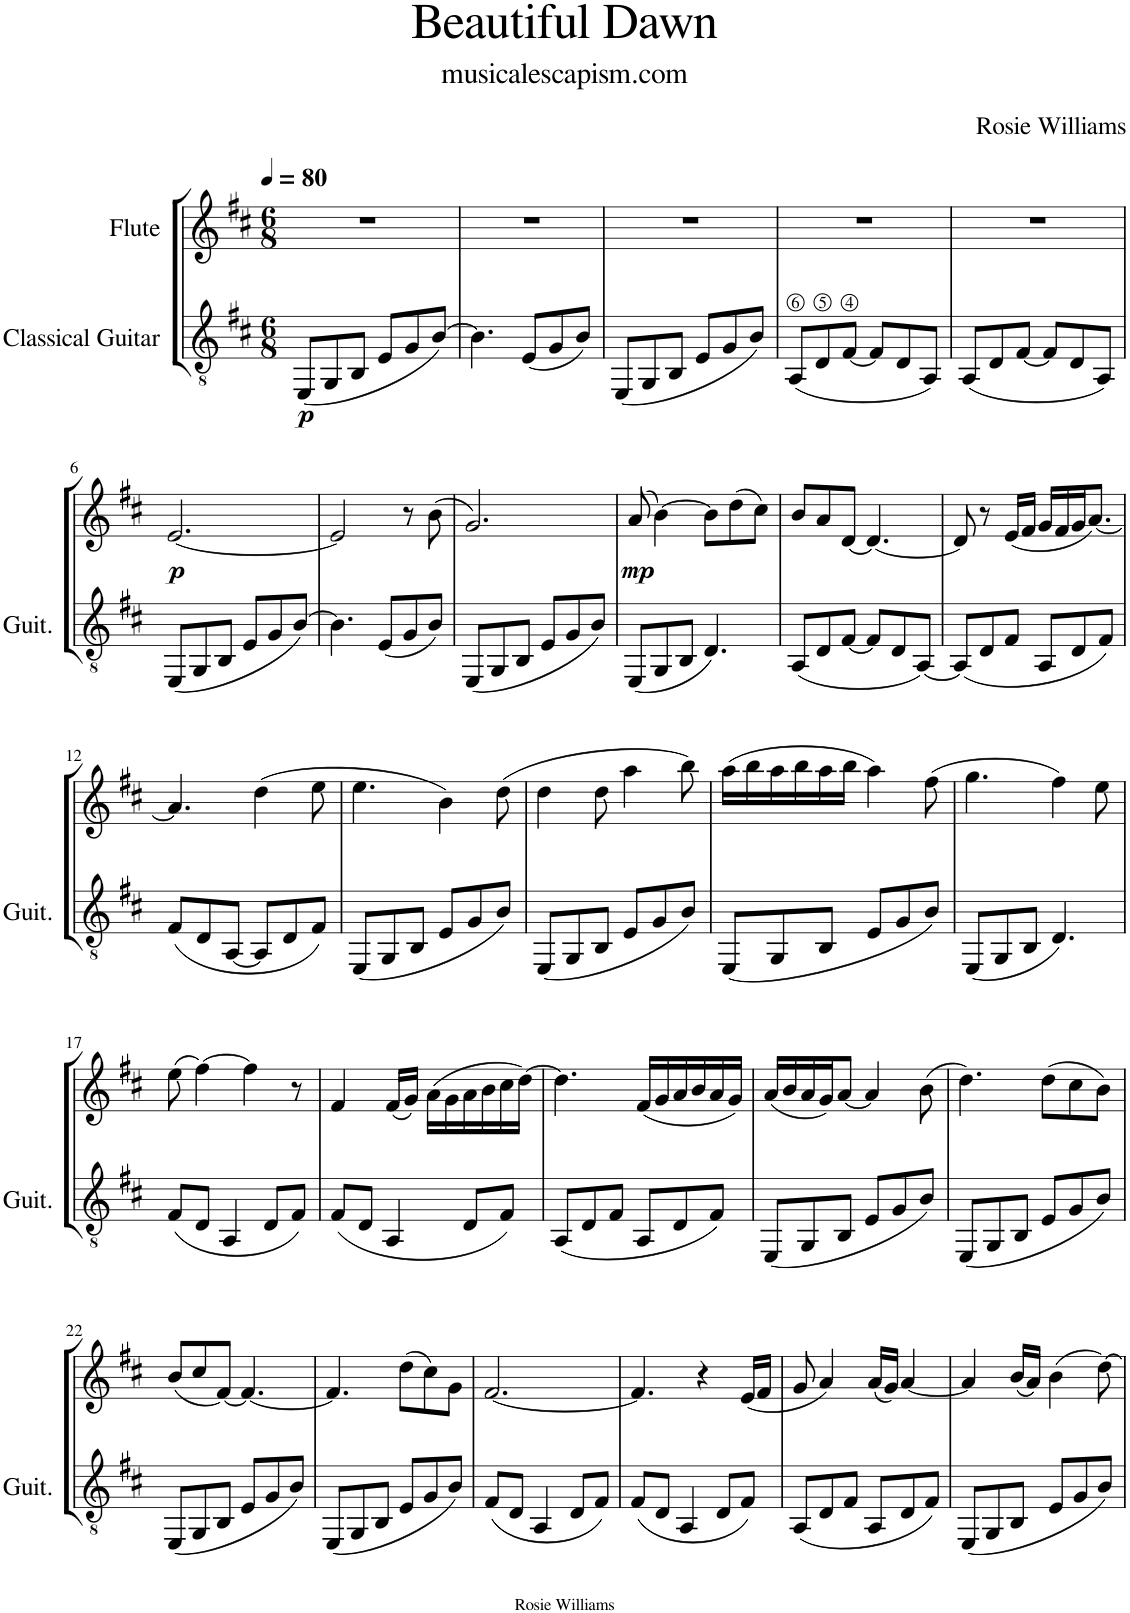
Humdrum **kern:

**kern	**dynam	**kern	**dynam
*part2	*part2	*part1	*part1
*staff2	*staff2	*staff1	*staff1
*I"Classical Guitar	*	*I"Flute	*
*I'Guit.	*	*I'Fl	*
*clefGv2	*	*clefG2	*
*k[f#c#]	*	*k[f#c#]	*
*M6/8	*	*M6/8	*
*MM80	*	*MM80	*
=1	=1	=1	=1
!	!LO:DY:b	!	!
(8EE/L	p	2.r	.
8GG/	.	.	.
8BB/J	.	.	.
8E/L	.	.	.
8G/	.	.	.
[8B/J)	.	.	.
=2	=2	=2	=2
4.B\]	.	2.r	.
(<8E/L	.	.	.
8G/	.	.	.
8B/J)	.	.	.
=3	=3	=3	=3
(<8EE/L	.	2.r	.
8GG/	.	.	.
8BB/J	.	.	.
8E/L	.	.	.
8G/	.	.	.
8B/J)	.	.	.
=4	=4	=4	=4
(<8AA/L	.	2.r	.
8D/	.	.	.
[8F#/J	.	.	.
8F#/L]	.	.	.
8D/	.	.	.
8AA/J)	.	.	.
=5	=5	=5	=5
(<8AA/L	.	2.r	.
8D/	.	.	.
[8F#/J	.	.	.
8F#/L]	.	.	.
8D/	.	.	.
8AA/J)	.	.	.
!!LO:LB:g=z
=6	=6	=6	=6
!	!	!	!LO:DY:b
(<8EE/L	.	[2.e/	p
8GG/	.	.	.
8BB/J	.	.	.
8E/L	.	.	.
8G/	.	.	.
[8B/J)	.	.	.
=7	=7	=7	=7
4.B\]	.	2e/]	.
(<8E/L	.	.	.
8G/	.	8r	.
8B/J)	.	(>8b\	.
=8	=8	=8	=8
(<8EE/L	.	2.g/)	.
8GG/	.	.	.
8BB/J	.	.	.
8E/L	.	.	.
8G/	.	.	.
8B/J)	.	.	.
=9	=9	=9	=9
!	!	!	!LO:DY:b
(<8EE/L	.	(>8a/	mp
8GG/	.	[4b\)	.
8BB/J	.	.	.
4.D/)	.	8b\L]	.
.	.	(>8dd\	.
.	.	8cc#\J)	.
=10	=10	=10	=10
(<8AA/L	.	8b/L	.
8D/	.	8a/	.
[8F#/J	.	[8d/J	.
8F#/L]	.	4.d/_	.
8D/	.	.	.
[8AA/J)	.	.	.
=11	=11	=11	=11
(<8AA/L]	.	8d/]	.
8D/	.	8r	.
8F#/J	.	(<16e/LL	.
.	.	16f#/JJ	.
8AA/L	.	16g/LL	.
.	.	16f#/	.
8D/	.	16g/J	.
.	.	[8.a/J)	.
8F#/J)	.	.	.
!!LO:LB:g=z
=12	=12	=12	=12
(<8F#/L	.	4.a/]	.
8D/	.	.	.
[8AA/J	.	.	.
8AA/L]	.	(>4dd\	.
8D/	.	.	.
8F#/J)	.	8ee\	.
=13	=13	=13	=13
(<8EE/L	.	4.ee\	.
8GG/	.	.	.
8BB/J	.	.	.
8E/L	.	4b\)	.
8G/	.	.	.
8B/J)	.	(>8dd\	.
=14	=14	=14	=14
(8EE/L	.	4dd\	.
8GG/	.	.	.
8BB/J	.	8dd\	.
8E/L	.	4aa\	.
8G/	.	.	.
8B/J)	.	8bb\)	.
=15	=15	=15	=15
(<8EE/L	.	(>16aa\LL	.
.	.	16bb\	.
8GG/	.	16aa\	.
.	.	16bb\	.
8BB/J	.	16aa\	.
.	.	16bb\JJ	.
8E/L	.	4aa\)	.
8G/	.	.	.
8B/J)	.	(>8ff#\	.
=16	=16	=16	=16
(<8EE/L	.	4.gg\	.
8GG/	.	.	.
8BB/J	.	.	.
4.D/)	.	4ff#\)	.
.	.	8ee\	.
!!LO:LB:g=z
=17	=17	=17	=17
(<8F#/L	.	(>8ee\	.
8D/J	.	[4ff#\)	.
4AA/	.	.	.
.	.	4ff#\]	.
8D/L	.	.	.
8F#/J)	.	8r	.
=18	=18	=18	=18
(<8F#/L	.	4f#/	.
8D/J	.	.	.
4AA/	.	(<16f#/LL	.
.	.	16g/JJ)	.
.	.	(>16a\LL	.
.	.	16g\	.
8D/L	.	16a\	.
.	.	16b\	.
8F#/J)	.	16cc#\	.
.	.	[16dd\JJ)	.
=19	=19	=19	=19
(<8AA/L	.	4.dd\]	.
8D/	.	.	.
8F#/J	.	.	.
8AA/L	.	(<16f#/LL	.
.	.	16g/	.
8D/	.	16a/	.
.	.	16b/	.
8F#/J)	.	16a/	.
.	.	16g/JJ)	.
=20	=20	=20	=20
(<8EE/L	.	(<16a/LL	.
.	.	16b/	.
8GG/	.	16a/	.
.	.	16g/J)	.
8BB/J	.	[8a/J	.
8E/L	.	4a/]	.
8G/	.	.	.
8B/J)	.	(>8b\	.
=21	=21	=21	=21
(<8EE/L	.	4.dd\)	.
8GG/	.	.	.
8BB/J	.	.	.
8E/L	.	(>8dd\L	.
8G/	.	8cc#\	.
8B/J)	.	8b\J)	.
!!LO:LB:g=z
=22	=22	=22	=22
(<8EE/L	.	(<8b/L	.
8GG/	.	8cc#/	.
8BB/J	.	[8f#/J)	.
8E/L	.	4.f#/_	.
8G/	.	.	.
8B/J)	.	.	.
=23	=23	=23	=23
(<8EE/L	.	4.f#/]	.
8GG/	.	.	.
8BB/J	.	.	.
8E/L	.	(>8dd\L	.
8G/	.	8cc#\)	.
8B/J)	.	8g\J	.
=24	=24	=24	=24
(<8F#/L	.	[2.f#/	.
8D/J	.	.	.
4AA/	.	.	.
8D/L	.	.	.
8F#/J)	.	.	.
=25	=25	=25	=25
(<8F#/L	.	4.f#/]	.
8D/J	.	.	.
4AA/	.	.	.
.	.	4r	.
8D/L	.	.	.
8F#/J)	.	(<16e/LL	.
.	.	16f#/JJ	.
=26	=26	=26	=26
(<8AA/L	.	8g/	.
8D/	.	4a/)	.
8F#/J	.	.	.
8AA/L	.	(<16a/LL	.
.	.	16g/JJ)	.
8D/	.	[4a/	.
8F#/J)	.	.	.
=27	=27	=27	=27
(<8EE/L	.	4a/]	.
8GG/	.	.	.
8BB/J	.	(<16b/LL	.
.	.	16a/JJ)	.
8E/L	.	(>4b\	.
8G/	.	.	.
8B/J)	.	[8dd\)	.
=	=	=	=
*-	*-	*-	*-
